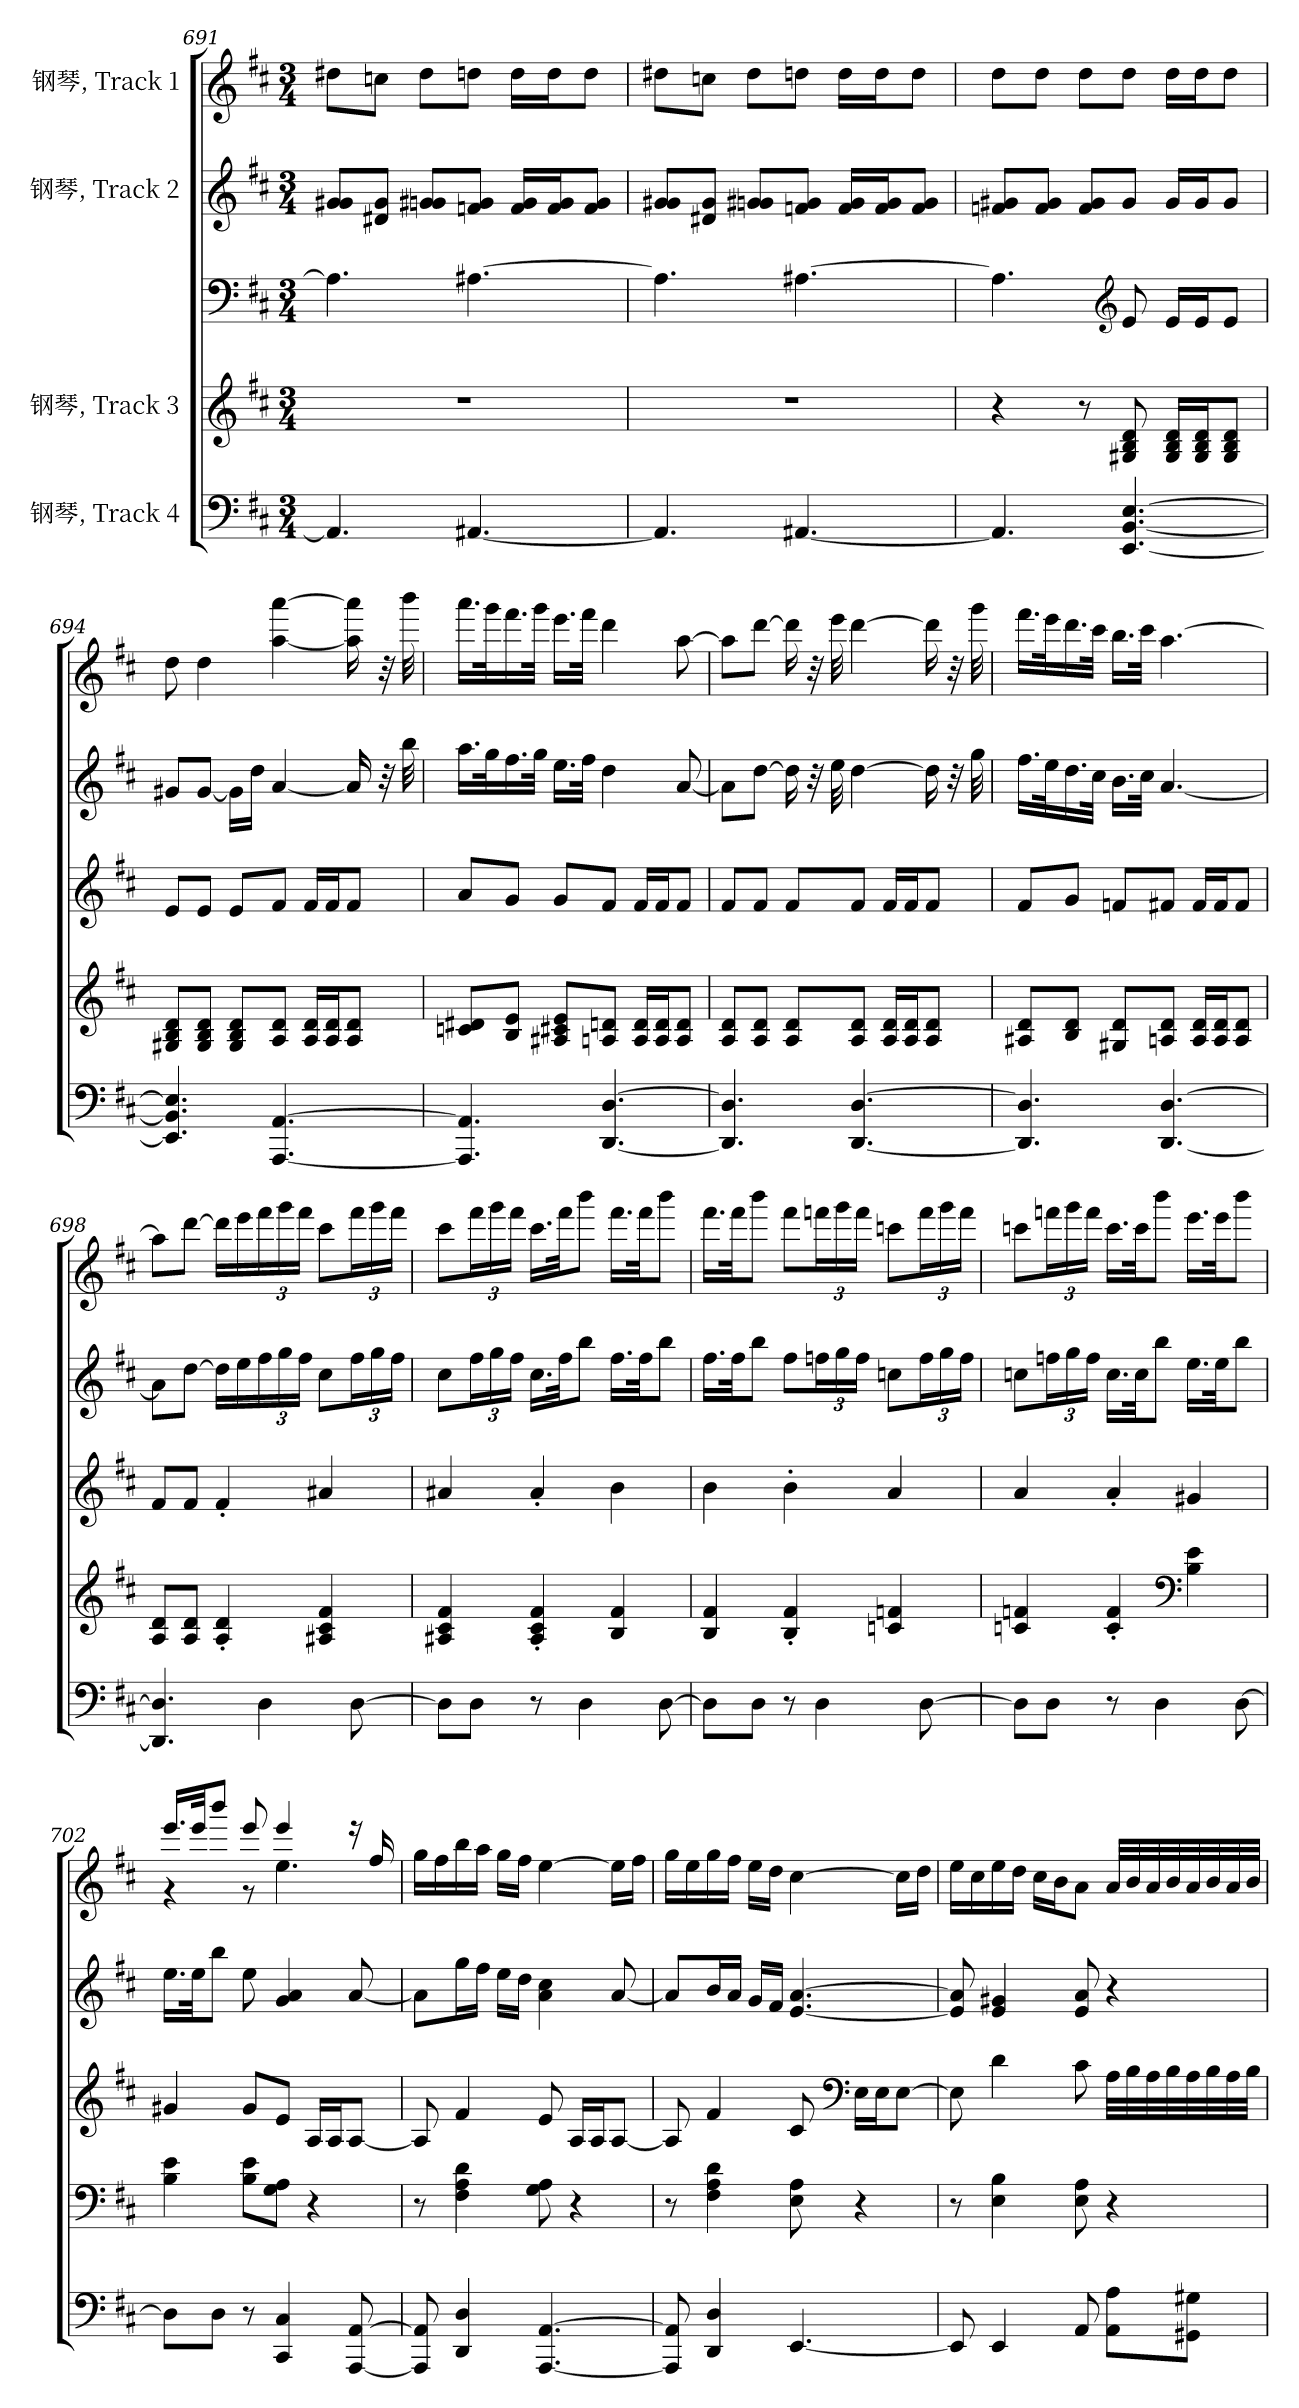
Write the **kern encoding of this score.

**kern	**kern	**kern	**kern	**kern
*part4	*part3	*part3	*part2	*part1
*staff5	*staff4	*staff3	*staff2	*staff1
*I"钢琴, Track 4	*I"钢琴, Track 3	*	*I"钢琴, Track 2	*I"钢琴, Track 1
*clefF4	*clefG2	*clefF4	*clefG2	*clefG2
*k[f#c#]	*k[f#c#]	*k[f#c#]	*k[f#c#]	*k[f#c#]
*M3/4	*M3/4	*M3/4	*M3/4	*M3/4
=691	=691	=691	=691	=691
4.AA#/]	2.r	4.A#\]	8g/ 8g#X/L	8dd#X\L
.	.	.	8d#X/ 8g#/J	8ccn\J
.	.	.	8gn/ 8g#X/L	8dd#\L
[4.AA#X/	.	[4.A#X\	8fn/ 8g#/J	8ddn\J
.	.	.	16f/ 16g#/LL	16dd\LL
.	.	.	16f/ 16g#/J	16dd\J
.	.	.	8f/ 8g#/J	8dd\J
=692	=692	=692	=692	=692
4.AA#/]	2.r	4.A#\]	8g/ 8g#X/L	8dd#X\L
.	.	.	8d#X/ 8g#/J	8ccn\J
.	.	.	8gn/ 8g#X/L	8dd#\L
[4.AA#X/	.	[4.A#X\	8fn/ 8g#/J	8ddn\J
.	.	.	16f/ 16g#/LL	16dd\LL
.	.	.	16f/ 16g#/J	16dd\J
.	.	.	8f/ 8g#/J	8dd\J
!!LO:LB:g=z
=693	=693	=693	=693	=693
4.AA#/]	4r	4.A#\]	8fn/ 8g#X/L	8dd\L
.	.	.	8f/ 8g#/J	8dd\J
.	8r	.	8f/ 8g#/L	8dd\L
*	*	*clefG2	*	*
[4.EE/ [4.BB/ [4.E/	8G#X/ 8B/ 8d/	8e/	8g#/J	8dd\J
.	16G#/ 16B/ 16d/LL	16e/LL	16g#/LL	16dd\LL
.	16G#/ 16B/ 16d/J	16e/J	16g#/J	16dd\J
.	8G#/ 8B/ 8d/J	8e/J	8g#/J	8dd\J
=694	=694	=694	=694	=694
4.EE/] 4.BB/] 4.E/]	8G#X/ 8B/ 8d/L	8e/L	8g#X/L	8dd\
.	8G#/ 8B/ 8d/J	8e/J	[8g#/J	4dd\
.	8G#/ 8B/ 8d/L	8e/L	16g#\LL]	.
.	.	.	16dd\JJ	.
[4.AAA/ [4.AA/	8A/ 8d/J	8f#/J	[4a/	[4aa\ [4aaa\
.	16A/ 16d/LL	16f#/LL	.	.
.	16A/ 16d/J	16f#/J	.	.
.	8A/ 8d/J	8f#/J	16a/]	16aa\] 16aaa\]
.	.	.	32r	32r
.	.	.	32bb\	32bbb\
=695	=695	=695	=695	=695
4.AAA/] 4.AA/]	8cn/ 8d#X/L	8a/L	16.aa\LL	16.aaa\LL
.	.	.	32gg\K	32ggg\K
.	8B/ 8e/J	8g/J	16.ff#\	16.fff#\
.	.	.	32gg\JJk	32ggg\JJk
.	8A#X/ 8c#X/ 8e/L	8g/L	16.ee\LL	16.eee\LL
.	.	.	32ff#\JJk	32fff#\JJk
[4.DD/ [4.D/	8An/ 8dn/J	8f#/J	4dd\	4ddd\
.	16A/ 16d/LL	16f#/LL	.	.
.	16A/ 16d/J	16f#/J	.	.
.	8A/ 8d/J	8f#/J	[8a/	[8aa\
!!LO:PB:g=z
=696	=696	=696	=696	=696
4.DD/] 4.D/]	8A/ 8d/L	8f#/L	8a\L]	8aa\L]
.	8A/ 8d/J	8f#/J	[8dd\J	[8ddd\J
.	8A/ 8d/L	8f#/L	16dd\]	16ddd\]
.	.	.	32r	32r
.	.	.	32ee\	32eee\
[4.DD/ [4.D/	8A/ 8d/J	8f#/J	[4dd\	[4ddd\
.	16A/ 16d/LL	16f#/LL	.	.
.	16A/ 16d/J	16f#/J	.	.
.	8A/ 8d/J	8f#/J	16dd\]	16ddd\]
.	.	.	32r	32r
.	.	.	32gg\	32ggg\
=697	=697	=697	=697	=697
4.DD/] 4.D/]	8A#X/ 8d/L	8f#/L	16.ff#\LL	16.fff#\LL
.	.	.	32ee\K	32eee\K
.	8B/ 8d/J	8g/J	16.dd\	16.ddd\
.	.	.	32cc#\JJk	32ccc#\JJk
.	8G#X/ 8d/L	8fn/L	16.b\LL	16.bb\LL
.	.	.	32cc#\JJk	32ccc#\JJk
[4.DD/ [4.D/	8An/ 8d/J	8f#X/J	[4.a/	[4.aa\
.	16A/ 16d/LL	16f#/LL	.	.
.	16A/ 16d/J	16f#/J	.	.
.	8A/ 8d/J	8f#/J	.	.
!!LO:LB:g=z
=698	=698	=698	=698	=698
4.DD/] 4.D/]	8A/ 8d/L	8f#/L	8a\L]	8aa\L]
.	8A/ 8d/J	8f#/J	[8dd\J	[8ddd\J
.	4A/' 4d/'	4f#'/	16dd\LL]	16ddd\LL]
.	.	.	16ee\	16eee\
*	*	*	*Xbrackettup	*Xbrackettup
4D\	.	.	24ff#\	24fff#\
.	.	.	24gg\	24ggg\
.	.	.	24ff#\JJ	24fff#\JJ
.	4A#X/ 4c#/ 4f#/	4a#X/	8cc#\L	8ccc#\L
[8D\	.	.	24ff#\L	24fff#\L
.	.	.	24gg\	24ggg\
.	.	.	24ff#\JJ	24fff#\JJ
=699	=699	=699	=699	=699
8D\L]	4A#X/ 4c#/ 4f#/	4a#X/	8cc#\L	8ccc#\L
8D\J	.	.	24ff#\L	24fff#\L
.	.	.	24gg\	24ggg\
.	.	.	24ff#\JJ	24fff#\JJ
8r	4A#/' 4c#/' 4f#/'	4a#'/	16.cc#\LL	16.ccc#\LL
.	.	.	32ff#\JK	32fff#\JK
4D\	.	.	8bb\J	8bbb\J
.	4B/ 4f#/	4b\	16.ff#\LL	16.fff#\LL
.	.	.	32ff#\JK	32fff#\JK
[8D\	.	.	8bb\J	8bbb\J
!!LO:PB:g=z
=700	=700	=700	=700	=700
8D\L]	4B/ 4f#/	4b\	16.ff#\LL	16.fff#\LL
.	.	.	32ff#\JK	32fff#\JK
8D\J	.	.	8bb\J	8bbb\J
8r	4B/' 4f#/'	4b'\	8ff#\L	8fff#\L
4D\	.	.	24ffn\L	24fffn\L
.	.	.	24gg\	24ggg\
.	.	.	24ff\JJ	24fff\JJ
.	4cn/ 4fn/	4a/	8ccn\L	8cccn\L
[8D\	.	.	24ff\L	24fff\L
.	.	.	24gg\	24ggg\
.	.	.	24ff\JJ	24fff\JJ
=701	=701	=701	=701	=701
8D\L]	4cn/ 4fn/	4a/	8ccn\L	8cccn\L
8D\J	.	.	24ffn\L	24fffn\L
.	.	.	24gg\	24ggg\
.	.	.	24ff\JJ	24fff\JJ
8r	4c/' 4f/'	4a'/	16.cc\LL	16.ccc\LL
.	.	.	32cc\JK	32ccc\JK
4D\	.	.	8bb\J	8bbb\J
*	*clefF4	*	*	*
.	4B\ 4e\	4g#X/	16.ee\LL	16.eee\LL
.	.	.	32ee\JK	32eee\JK
[8D\	.	.	8bb\J	8bbb\J
!!LO:LB:g=z
=702	=702	=702	=702	=702
*	*	*	*	*^
8D\L]	4B\ 4e\	4g#X/	16.ee\LL	16.eee/LL	4r
.	.	.	32ee\JK	32eee/JK	.
8D\J	.	.	8bb\J	8bbb/J	.
8r	8B\ 8e\L	8g#/L	8ee\	8eee/	8r
4CC#/ 4C#/	8G\ 8A\J	8e/J	4g/ 4a/	4eee/	4.ee\
.	4r	16A/LL	.	.	.
.	.	16A/J	.	.	.
[8AAA/ [8AA/	.	[8A/J	[8a/	16r	.
.	.	.	.	16ff#/	.
*	*	*	*	*v	*v
=703	=703	=703	=703	=703
8AAA/] 8AA/]	8r	8A/]	8a\L]	16gg\LL
.	.	.	.	16ff#\
4DD/ 4D/	4F#\ 4A\ 4d\	4f#/	16gg\L	16bb\
.	.	.	16ff#\JJ	16aa\JJ
.	.	.	16ee\LL	16gg\LL
.	.	.	16dd\JJ	16ff#\JJ
[4.AAA/ [4.AA/	8G\ 8A\	8e/	4a\ 4cc#\	[4ee\
.	4r	16A/LL	.	.
.	.	16A/J	.	.
.	.	[8A/J	[8a/	16ee\LL]
.	.	.	.	16ff#\JJ
=704	=704	=704	=704	=704
8AAA/] 8AA/]	8r	8A/]	8a/L]	16gg\LL
.	.	.	.	16ee\
4DD/ 4D/	4F#\ 4A\ 4d\	4f#/	16b/L	16gg\
.	.	.	16a/JJ	16ff#\JJ
.	.	.	16g/LL	16ee\LL
.	.	.	16f#/JJ	16dd\JJ
[4.EE/	8E\ 8A\	8c#/	[4.e/ [4.a/	[4cc#\
*	*	*clefF4	*	*
.	4r	16E\LL	.	.
.	.	16E\J	.	.
.	.	[8E\J	.	16cc#\LL]
.	.	.	.	16dd\JJ
!!LO:PB:g=z
=705	=705	=705	=705	=705
8EE/]	8r	8E\]	8e/] 8a/]	16ee\LL
.	.	.	.	16cc#\
4EE/	4E\ 4B\	4d\	4e/ 4g#X/	16ee\
.	.	.	.	16dd\JJ
.	.	.	.	16cc#\LL
.	.	.	.	16b\J
8AA/	8E\ 8A\	8c#\	8e/ 8a/	8a\J
8AA\ 8A\L	4r	32A\LLL	4r	32a/LLL
.	.	32B\	.	32b/
.	.	32A\	.	32a/
.	.	32B\	.	32b/
8GG#X\ 8G#X\J	.	32A\	.	32a/
.	.	32B\	.	32b/
.	.	32A\	.	32a/
.	.	32B\JJJ	.	32b/JJJ
=	=	=	=	=
*-	*-	*-	*-	*-
